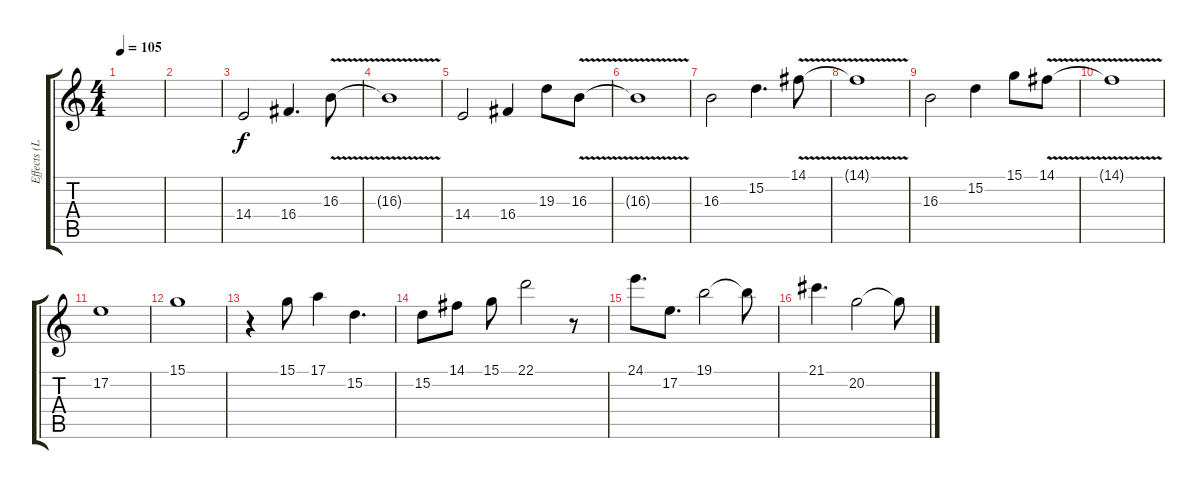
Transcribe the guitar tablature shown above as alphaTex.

\track ("Effects (Lead)" "Effects (L") {instrument pad3polysynth}
\staff {score tabs}
\tuning (E4 B3 G3 D3 A2 E2) {hide}
\ts (4 4)
\tempo 105
\clef g2
\ks c
|
|
14.4.2 16.4.4{d} 16.3{v}.8 |
16.3{t}.1 |
14.4.2 16.4.4 19.3.8 16.3{v}.8 |
16.3{t}.1 |
16.3.2 15.2.4{d} 14.1{v}.8 |
14.1{t}.1 |
16.3.2 15.2.4 15.1.8 14.1{v}.8 |
14.1{t}.1 |
17.2.1 |
15.1.1 |
r.4 15.1.8 17.1.4 15.2.4{d} |
15.2.8 14.1.8 15.1.8 22.1.2 r.8 |
24.1.8{d} 17.2.8{d} 19.1.2 19.1{t}.8 |
21.1.4{d} 20.2.2 20.2{t}.8
